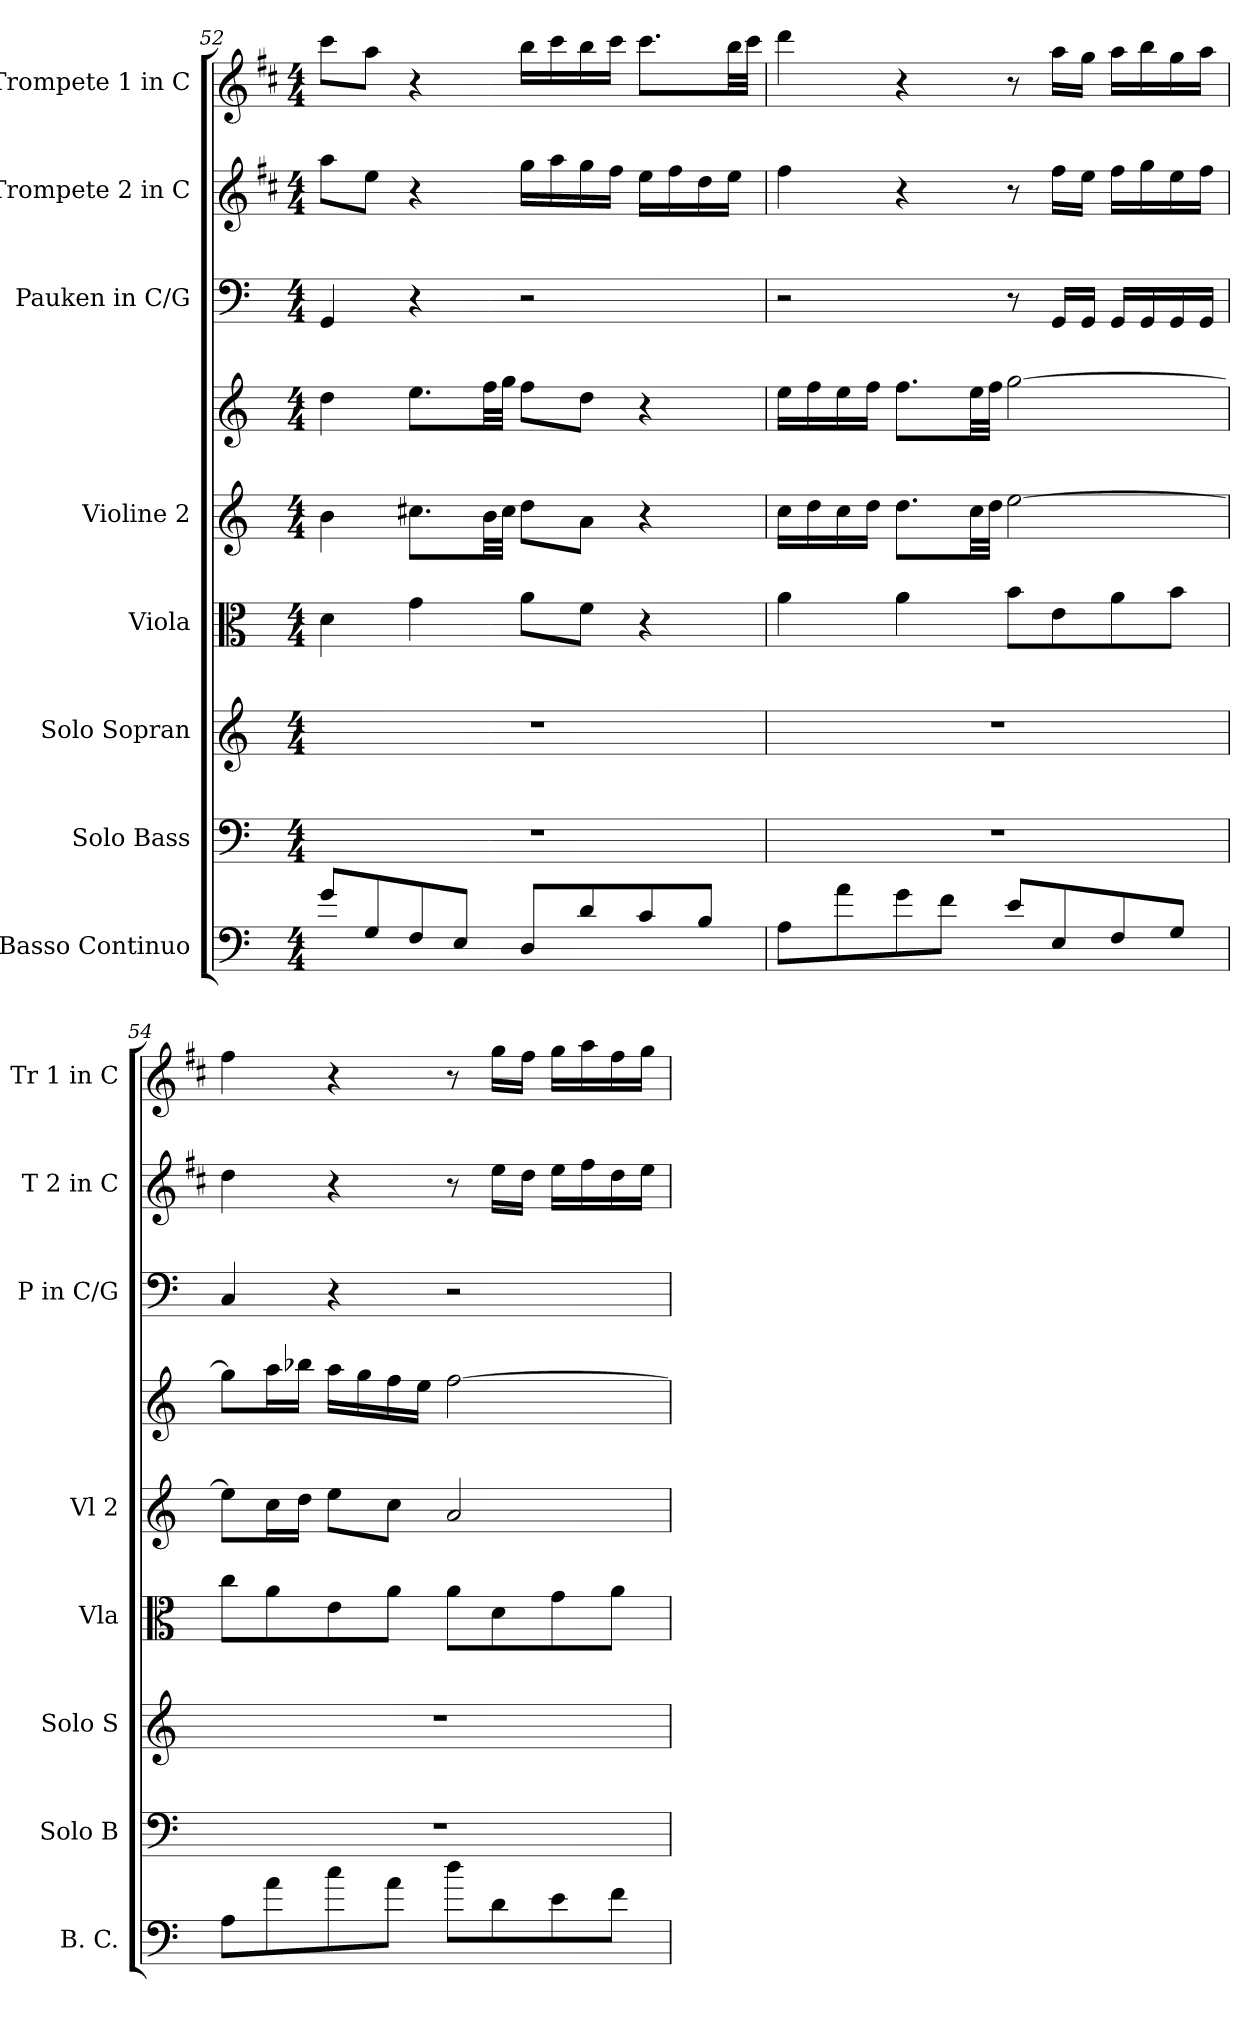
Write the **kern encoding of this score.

**kern	**kern	**kern	**kern	**kern	**kern	**kern	**kern	**kern
*part8	*part7	*part6	*part5	*part4	*part4	*part3	*part2	*part1
*staff9	*staff8	*staff7	*staff6	*staff5	*staff4	*staff3	*staff2	*staff1
*I"Basso Continuo	*I"Solo Bass	*I"Solo Sopran	*I"Viola	*I"Violine 2	*	*I"Pauken in C/G	*I"Trompete 2 in C	*I"Trompete 1 in C
*I'B. C.	*I'Solo B	*I'Solo S	*I'Vla	*I'Vl 2	*	*I'P in C/G	*I'T 2 in C	*I'Tr 1 in C
!!LO:LB:g=z
*clefF4	*clefF4	*clefG2	*clefC3	*clefG2	*clefG2	*clefF4	*clefG2	*clefG2
*ITrd7c12	*	*	*	*	*	*	*ITrd1c2	*ITrd1c2
*k[]	*k[]	*k[]	*k[]	*k[]	*k[]	*k[]	*k[]	*k[]
*M4/4	*M4/4	*M4/4	*M4/4	*M4/4	*M4/4	*M4/4	*M4/4	*M4/4
=52	=52	=52	=52	=52	=52	=52	=52	=52
8G/L	1r	1r	4d\	4b\	4dd\	4GG/	8gg\L	8bb\L
8GG/	.	.	.	.	.	.	8dd\J	8gg\J
8FF/	.	.	4g\	8.cc#X\L	8.ee\L	4r	4r	4r
8EE/J	.	.	.	.	.	.	.	.
.	.	.	.	32b\LL	32ff\LL	.	.	.
.	.	.	.	32cc#\JJJ	32gg\JJJ	.	.	.
8DD/L	.	.	8a\L	8dd\L	8ff\L	2r	16ff\LL	16aa\LL
.	.	.	.	.	.	.	16gg\	16bb\
8D/	.	.	8f\J	8a\J	8dd\J	.	16ff\	16aa\
.	.	.	.	.	.	.	16ee\JJ	16bb\JJ
8C/	.	.	4r	4r	4r	.	16dd\LL	8.bb\L
.	.	.	.	.	.	.	16ee\	.
8BB/J	.	.	.	.	.	.	16cc\	.
.	.	.	.	.	.	.	16dd\JJ	32aa\LL
.	.	.	.	.	.	.	.	32bb\JJJ
=53	=53	=53	=53	=53	=53	=53	=53	=53
8AA\L	1r	1r	4a\	16cc\LL	16ee\LL	2r	4ee\	4ccc\
.	.	.	.	16dd\	16ff\	.	.	.
8A\	.	.	.	16cc\	16ee\	.	.	.
.	.	.	.	16dd\JJ	16ff\JJ	.	.	.
8G\	.	.	4a\	8.dd\L	8.ff\L	.	4r	4r
8F\J	.	.	.	.	.	.	.	.
.	.	.	.	32cc\LL	32ee\LL	.	.	.
.	.	.	.	32dd\JJJ	32ff\JJJ	.	.	.
8E/L	.	.	8b\L	[2ee\	[2gg\	8r	8r	8r
8EE/	.	.	8e\	.	.	16GG/LL	16ee\LL	16gg\LL
.	.	.	.	.	.	16GG/JJ	16dd\JJ	16ff\JJ
8FF/	.	.	8a\	.	.	16GG/LL	16ee\LL	16gg\LL
.	.	.	.	.	.	16GG/	16ff\	16aa\
8GG/J	.	.	8b\J	.	.	16GG/	16dd\	16ff\
.	.	.	.	.	.	16GG/JJ	16ee\JJ	16gg\JJ
!!LO:LB:g=z
=54	=54	=54	=54	=54	=54	=54	=54	=54
8AA\L	1r	1r	8cc\L	8ee\L]	8gg\L]	4C/	4cc\	4ee\
8A\	.	.	8a\	16cc\L	16aa\L	.	.	.
.	.	.	.	16dd\JJ	16bb-X\JJ	.	.	.
8c\	.	.	8e\	8ee\L	16aa\LL	4r	4r	4r
.	.	.	.	.	16gg\	.	.	.
8A\J	.	.	8a\J	8cc\J	16ff\	.	.	.
.	.	.	.	.	16ee\JJ	.	.	.
8d\L	.	.	8a\L	2a/	[2ff\	2r	8r	8r
8D\	.	.	8d\	.	.	.	16dd\LL	16ff\LL
.	.	.	.	.	.	.	16cc\JJ	16ee\JJ
8E\	.	.	8g\	.	.	.	16dd\LL	16ff\LL
.	.	.	.	.	.	.	16ee\	16gg\
8F\J	.	.	8a\J	.	.	.	16cc\	16ee\
.	.	.	.	.	.	.	16dd\JJ	16ff\JJ
=	=	=	=	=	=	=	=	=
*-	*-	*-	*-	*-	*-	*-	*-	*-
